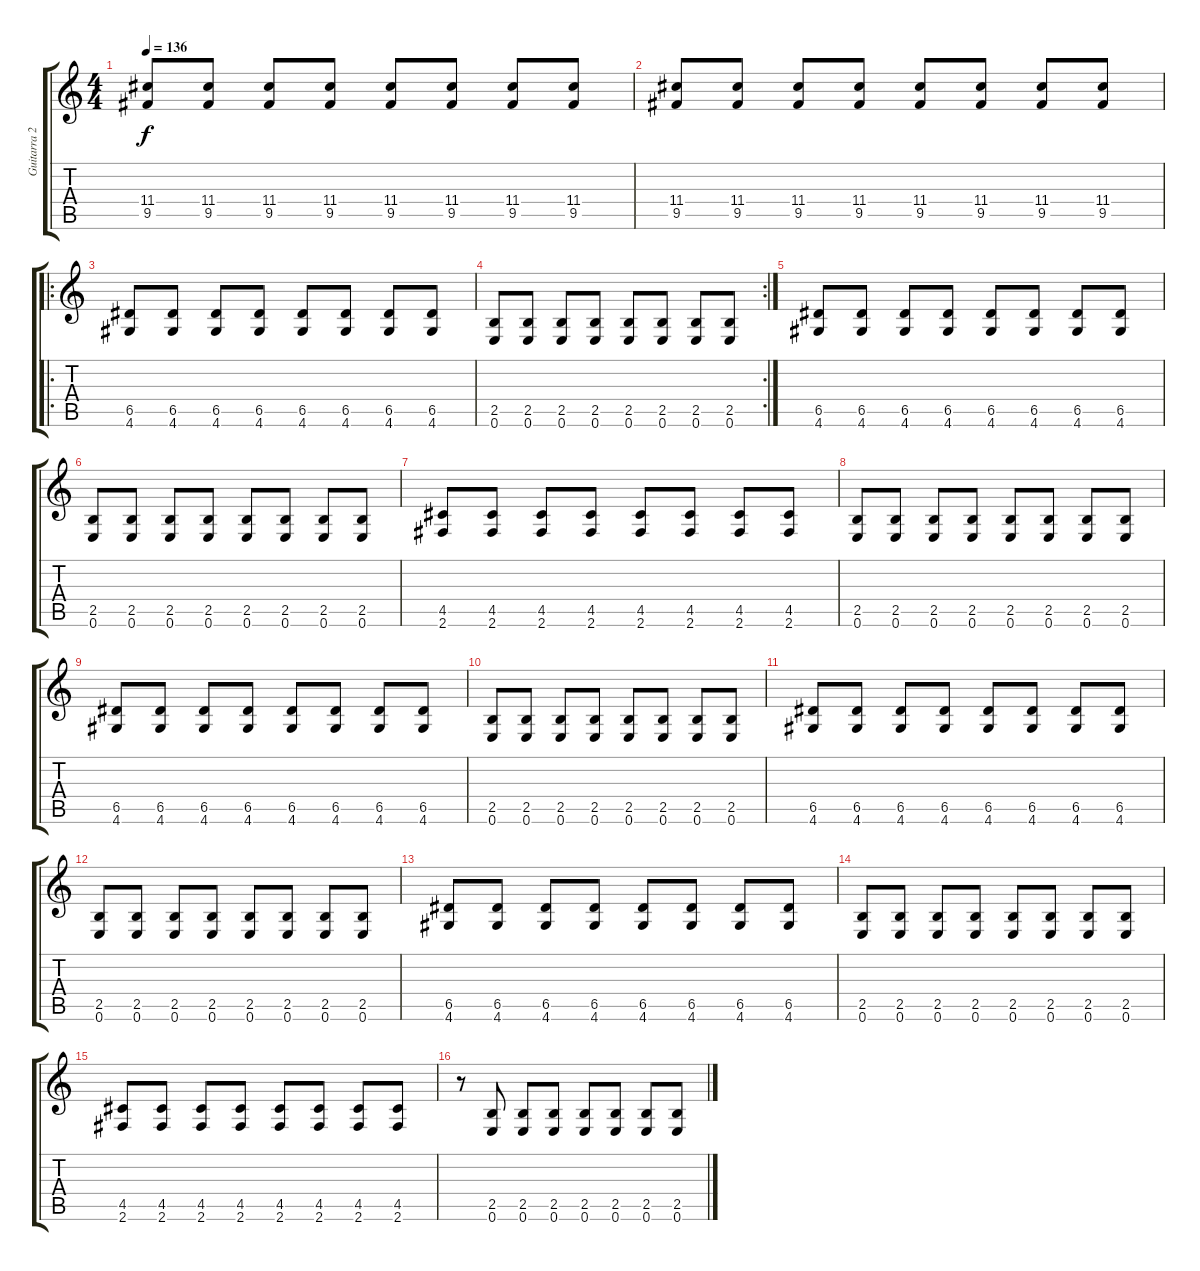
\track ("Guitarra 2" "Guitarra 2") {instrument distortionguitar}
\staff {score tabs}
\tuning (E4 B3 G3 D3 A2 E2) {hide}
\ts (4 4)
\tempo 136
\clef g2
\ks c
(11.4 9.5).8{dy f} (11.4 9.5).8 (11.4 9.5).8 (11.4 9.5).8 (11.4 9.5).8 (11.4 9.5).8 (11.4 9.5).8 (11.4 9.5).8 |
(11.4 9.5).8 (11.4 9.5).8 (11.4 9.5).8 (11.4 9.5).8 (11.4 9.5).8 (11.4 9.5).8 (11.4 9.5).8 (11.4 9.5).8 |
\ro
(6.5 4.6).8{instrument distortionguitar} (6.5 4.6).8 (6.5 4.6).8 (6.5 4.6).8 (6.5 4.6).8 (6.5 4.6).8 (6.5 4.6).8 (6.5 4.6).8 |
\rc 2
(2.5 0.6).8 (2.5 0.6).8 (2.5 0.6).8 (2.5 0.6).8 (2.5 0.6).8 (2.5 0.6).8 (2.5 0.6).8 (2.5 0.6).8 |
(6.5 4.6).8 (6.5 4.6).8 (6.5 4.6).8 (6.5 4.6).8 (6.5 4.6).8 (6.5 4.6).8 (6.5 4.6).8 (6.5 4.6).8 |
(2.5 0.6).8 (2.5 0.6).8 (2.5 0.6).8 (2.5 0.6).8 (2.5 0.6).8 (2.5 0.6).8 (2.5 0.6).8 (2.5 0.6).8 |
(4.5 2.6).8 (4.5 2.6).8 (4.5 2.6).8 (4.5 2.6).8 (4.5 2.6).8 (4.5 2.6).8 (4.5 2.6).8 (4.5 2.6).8 |
(2.5 0.6).8 (2.5 0.6).8 (2.5 0.6).8 (2.5 0.6).8 (2.5 0.6).8 (2.5 0.6).8 (2.5 0.6).8 (2.5 0.6).8 |
(6.5 4.6).8 (6.5 4.6).8 (6.5 4.6).8 (6.5 4.6).8 (6.5 4.6).8 (6.5 4.6).8 (6.5 4.6).8 (6.5 4.6).8 |
(2.5 0.6).8 (2.5 0.6).8 (2.5 0.6).8 (2.5 0.6).8 (2.5 0.6).8 (2.5 0.6).8 (2.5 0.6).8 (2.5 0.6).8 |
(6.5 4.6).8 (6.5 4.6).8 (6.5 4.6).8 (6.5 4.6).8 (6.5 4.6).8 (6.5 4.6).8 (6.5 4.6).8 (6.5 4.6).8 |
(2.5 0.6).8 (2.5 0.6).8 (2.5 0.6).8 (2.5 0.6).8 (2.5 0.6).8 (2.5 0.6).8 (2.5 0.6).8 (2.5 0.6).8 |
(6.5 4.6).8 (6.5 4.6).8 (6.5 4.6).8 (6.5 4.6).8 (6.5 4.6).8 (6.5 4.6).8 (6.5 4.6).8 (6.5 4.6).8 |
(2.5 0.6).8 (2.5 0.6).8 (2.5 0.6).8 (2.5 0.6).8 (2.5 0.6).8 (2.5 0.6).8 (2.5 0.6).8 (2.5 0.6).8 |
(4.5 2.6).8 (4.5 2.6).8 (4.5 2.6).8 (4.5 2.6).8 (4.5 2.6).8 (4.5 2.6).8 (4.5 2.6).8 (4.5 2.6).8 |
r.8 (2.5 0.6).8 (2.5 0.6).8 (2.5 0.6).8 (2.5 0.6).8 (2.5 0.6).8 (2.5 0.6).8 (2.5 0.6).8
